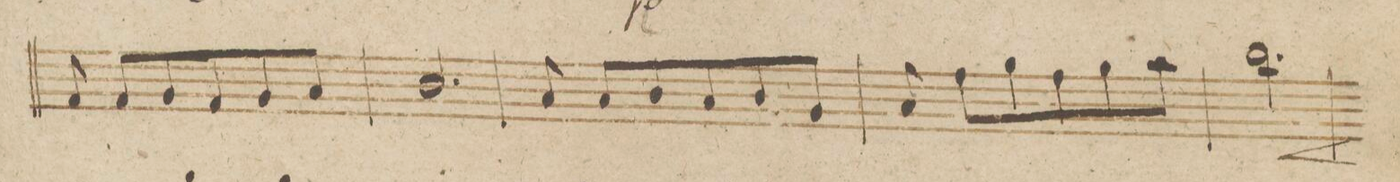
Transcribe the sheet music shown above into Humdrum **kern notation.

**kern	**dynam
*I"Violino 2do	*
*clefG2	*
*k[b-]	*
*met(c)	*
*M3/4	*
8f/	.
8f/L	.
8g/	.
8f/	.
8g/	.
8a/J	.
=37	=37
2.b-/	.
=38	=38
8a/	.
8a/L	.
8b-/	.
8a/	.
8b-/	.
8g/J	.
=39	=39
8a/	.
8ff\L	.
8gg\	.
8ff\	.
8gg\	.
8aa\J	.
=40	=40
*2\right	*
2.bb-\	<
=41	=41
*-	*-
